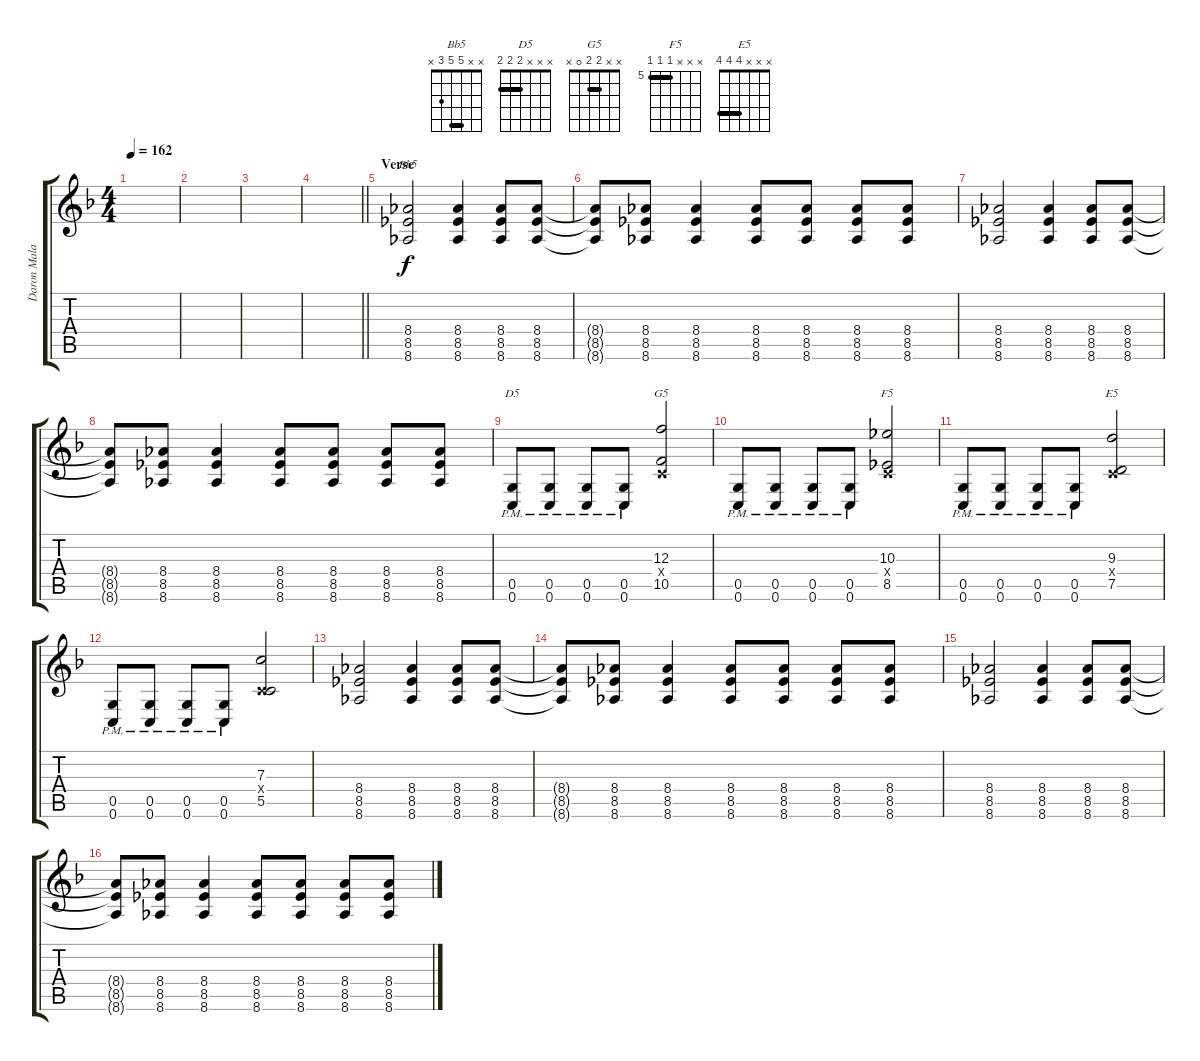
\track ("Daron Malakian Gtr. 3" "Daron Mala") {instrument distortionguitar}
\staff {score tabs}
\tuning (D4 A3 F3 C3 G2 C2) {hide}
\chord ("Bb5" x x 5 5 3 x) {barre 5}
\chord ("D5" x x x 2 2 2) {barre 2}
\chord ("G5" x x 2 2 0 x) {barre 2}
\chord ("F5" x x x 5 5 5) {firstfret 5 barre 5}
\chord ("E5" x x x 4 4 4) {barre 4}
\ts (4 4)
\tempo 162
\clef g2
\ks dminor
|
|
|
\barLineRight lightlight
|
\section ("" "Verse")
(8.4 8.5 8.6).2{ch "Bb5"} (8.4 8.5 8.6).4 (8.4 8.5 8.6).8 (8.4 8.5 8.6).8 |
(8.4{t} 8.5{t} 8.6{t}).8 (8.4 8.5 8.6).8 (8.4 8.5 8.6).4 (8.4 8.5 8.6).8 (8.4 8.5 8.6).8 (8.4 8.5 8.6).8 (8.4 8.5 8.6).8 |
(8.4 8.5 8.6).2 (8.4 8.5 8.6).4 (8.4 8.5 8.6).8 (8.4 8.5 8.6).8 |
(8.4{t} 8.5{t} 8.6{t}).8 (8.4 8.5 8.6).8 (8.4 8.5 8.6).4 (8.4 8.5 8.6).8 (8.4 8.5 8.6).8 (8.4 8.5 8.6).8 (8.4 8.5 8.6).8 |
(0.5{pm} 0.6{pm}).8{ch "D5"} (0.5{pm} 0.6{pm}).8 (0.5{pm} 0.6{pm}).8 (0.5{pm} 0.6{pm}).8 (12.3 0.4{x} 10.5).2{ch "G5"} |
(0.5{pm} 0.6{pm}).8 (0.5{pm} 0.6{pm}).8 (0.5{pm} 0.6{pm}).8 (0.5{pm} 0.6{pm}).8 (10.3 0.4{x} 8.5).2{ch "F5"} |
(0.5{pm} 0.6{pm}).8 (0.5{pm} 0.6{pm}).8 (0.5{pm} 0.6{pm}).8 (0.5{pm} 0.6{pm}).8 (9.3 0.4{x} 7.5).2{ch "E5"} |
(0.5{pm} 0.6{pm}).8 (0.5{pm} 0.6{pm}).8 (0.5{pm} 0.6{pm}).8 (0.5{pm} 0.6{pm}).8 (7.3 0.4{x} 5.5).2 |
(8.4 8.5 8.6).2 (8.4 8.5 8.6).4 (8.4 8.5 8.6).8 (8.4 8.5 8.6).8 |
(8.4{t} 8.5{t} 8.6{t}).8 (8.4 8.5 8.6).8 (8.4 8.5 8.6).4 (8.4 8.5 8.6).8 (8.4 8.5 8.6).8 (8.4 8.5 8.6).8 (8.4 8.5 8.6).8 |
(8.4 8.5 8.6).2 (8.4 8.5 8.6).4 (8.4 8.5 8.6).8 (8.4 8.5 8.6).8 |
(8.4{t} 8.5{t} 8.6{t}).8 (8.4 8.5 8.6).8 (8.4 8.5 8.6).4 (8.4 8.5 8.6).8 (8.4 8.5 8.6).8 (8.4 8.5 8.6).8 (8.4 8.5 8.6).8
